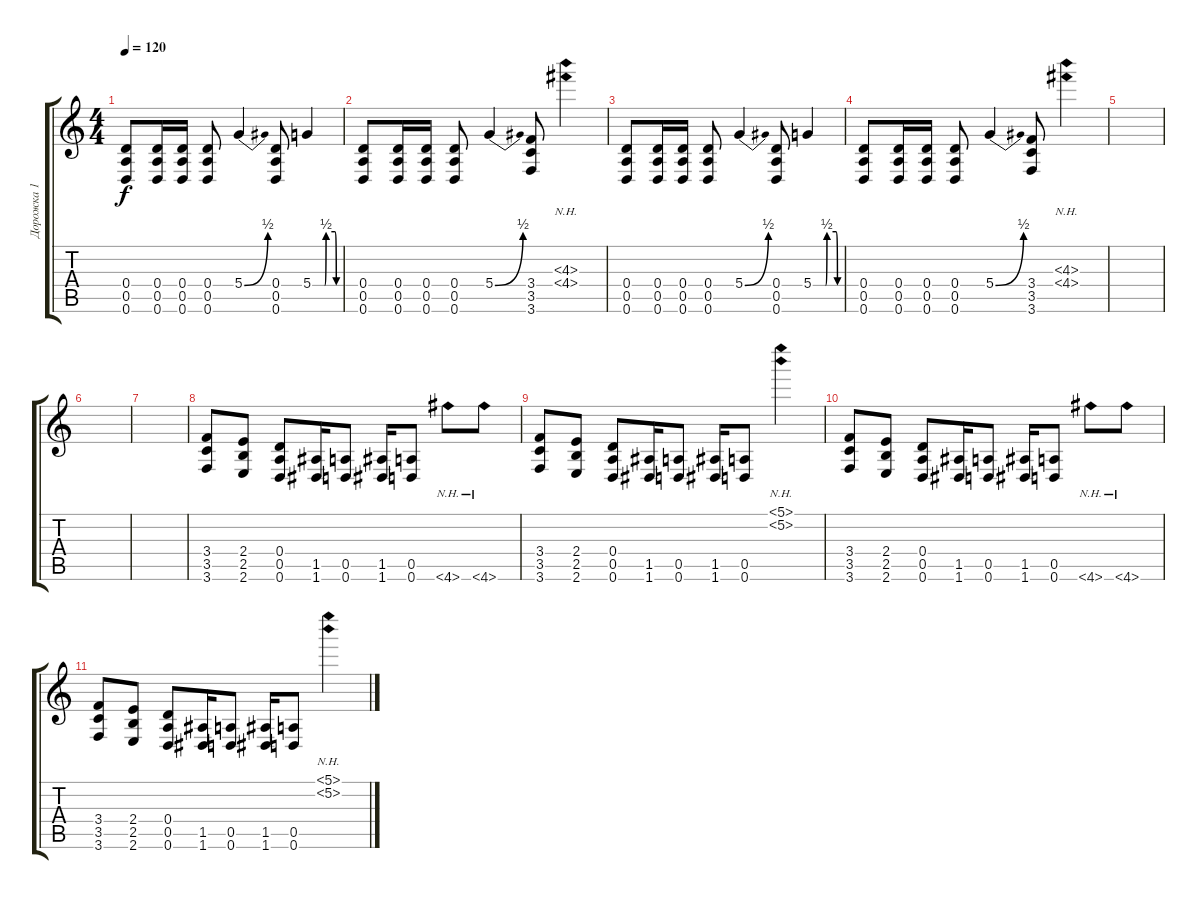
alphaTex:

\track ("Дорожка 1" "Дорожка 1") {instrument distortionguitar}
\staff {score tabs}
\tuning (E4 B3 G3 D3 A2 D2) {hide}
\ts (4 4)
\tempo 120
\clef g2
\ks c
(0.4 0.5 0.6).8{dy f instrument distortionguitar} (0.4 0.5 0.6).16 (0.4 0.5 0.6).16 (0.4 0.5 0.6).8 5.4{be (bend 0 0 60 2)}.4 (0.4 0.5 0.6).8 5.4{be (custom 0 0 27 0 30 2 50 2 53 0 60 0)}.4 |
(0.4 0.5 0.6).8 (0.4 0.5 0.6).16 (0.4 0.5 0.6).16 (0.4 0.5 0.6).8 5.4{be (bend 0 0 60 2)}.4 (3.4 3.5 3.6).8 (4.3{nh} 4.4{nh}).4 |
(0.4 0.5 0.6).8 (0.4 0.5 0.6).16 (0.4 0.5 0.6).16 (0.4 0.5 0.6).8 5.4{be (bend 0 0 60 2)}.4 (0.4 0.5 0.6).8 5.4{be (custom 0 0 27 0 30 2 50 2 53 0 60 0)}.4 |
(0.4 0.5 0.6).8 (0.4 0.5 0.6).16 (0.4 0.5 0.6).16 (0.4 0.5 0.6).8 5.4{be (bend 0 0 60 2)}.4 (3.4 3.5 3.6).8 (4.3{nh} 4.4{nh}).4 |
|
|
|
(3.4 3.5 3.6).8 (2.4 2.5 2.6).8 (0.4 0.5 0.6).8 (1.5 1.6).16 (0.5 0.6).8 (1.5 1.6).16 (0.5 0.6).8 4.6{nh}.8 4.6{nh}.8 |
(3.4 3.5 3.6).8 (2.4 2.5 2.6).8 (0.4 0.5 0.6).8 (1.5 1.6).16 (0.5 0.6).8 (1.5 1.6).16 (0.5 0.6).8 (5.1{nh} 5.2{nh}).4 |
(3.4 3.5 3.6).8 (2.4 2.5 2.6).8 (0.4 0.5 0.6).8 (1.5 1.6).16 (0.5 0.6).8 (1.5 1.6).16 (0.5 0.6).8 4.6{nh}.8 4.6{nh}.8 |
(3.4 3.5 3.6).8 (2.4 2.5 2.6).8 (0.4 0.5 0.6).8 (1.5 1.6).16 (0.5 0.6).8 (1.5 1.6).16 (0.5 0.6).8 (5.1{nh} 5.2{nh}).4
